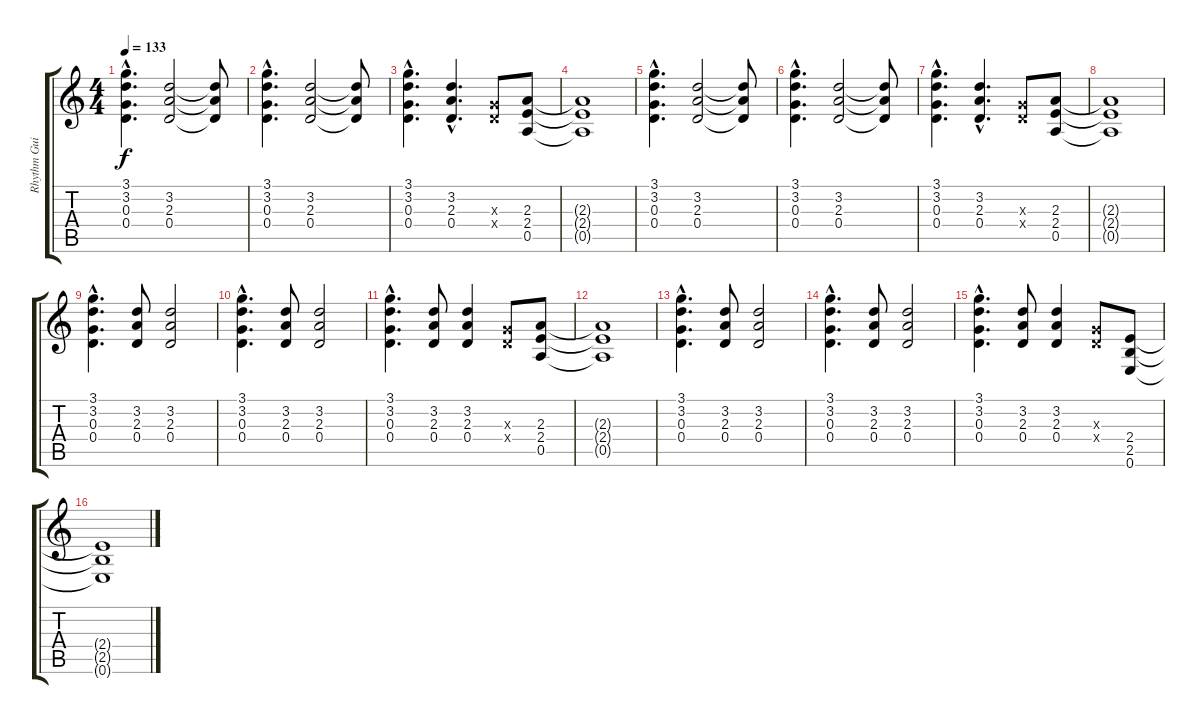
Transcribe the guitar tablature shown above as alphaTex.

\track ("Rhythm Guitar 1" "Rhythm Gui") {instrument overdrivenguitar}
\staff {score tabs}
\tuning (E4 B3 G3 D3 A2 E2) {hide}
\ts (4 4)
\tempo 133
\clef g2
\ks c
(3.1{hac} 3.2{hac} 0.3{hac} 0.4{hac}).4{d dy f instrument overdrivenguitar} (3.2 2.3 0.4).2 (3.2{t} 2.3{t} 0.4{t}).8 |
(3.1{hac} 3.2{hac} 0.3{hac} 0.4{hac}).4{d} (3.2 2.3 0.4).2 (3.2{t} 2.3{t} 0.4{t}).8 |
(3.1{hac} 3.2{hac} 0.3{hac} 0.4{hac}).4{d} (3.2{hac} 2.3{hac} 0.4{hac}).4{d} (0.3{x} 0.4{x}).8 (2.3 2.4 0.5).8 |
(2.3{t} 2.4{t} 0.5{t}).1 |
(3.1{hac} 3.2{hac} 0.3{hac} 0.4{hac}).4{d} (3.2 2.3 0.4).2 (3.2{t} 2.3{t} 0.4{t}).8 |
(3.1{hac} 3.2{hac} 0.3{hac} 0.4{hac}).4{d} (3.2 2.3 0.4).2 (3.2{t} 2.3{t} 0.4{t}).8 |
(3.1{hac} 3.2{hac} 0.3{hac} 0.4{hac}).4{d} (3.2{hac} 2.3{hac} 0.4{hac}).4{d} (0.3{x} 0.4{x}).8 (2.3 2.4 0.5).8 |
(2.3{t} 2.4{t} 0.5{t}).1 |
(3.1{hac} 3.2{hac} 0.3{hac} 0.4{hac}).4{d} (3.2 2.3 0.4).8 (3.2 2.3 0.4).2 |
(3.1{hac} 3.2{hac} 0.3{hac} 0.4{hac}).4{d} (3.2 2.3 0.4).8 (3.2 2.3 0.4).2 |
(3.1{hac} 3.2{hac} 0.3{hac} 0.4{hac}).4{d} (3.2 2.3 0.4).8 (3.2 2.3 0.4).4 (0.3{x} 0.4{x}).8 (2.3 2.4 0.5).8 |
(2.3{t} 2.4{t} 0.5{t}).1 |
(3.1{hac} 3.2{hac} 0.3{hac} 0.4{hac}).4{d} (3.2 2.3 0.4).8 (3.2 2.3 0.4).2 |
(3.1{hac} 3.2{hac} 0.3{hac} 0.4{hac}).4{d} (3.2 2.3 0.4).8 (3.2 2.3 0.4).2 |
(3.1{hac} 3.2{hac} 0.3{hac} 0.4{hac}).4{d} (3.2 2.3 0.4).8 (3.2 2.3 0.4).4 (0.3{x} 0.4{x}).8 (2.4 2.5 0.6).8 |
(2.4{t} 2.5{t} 0.6{t}).1
